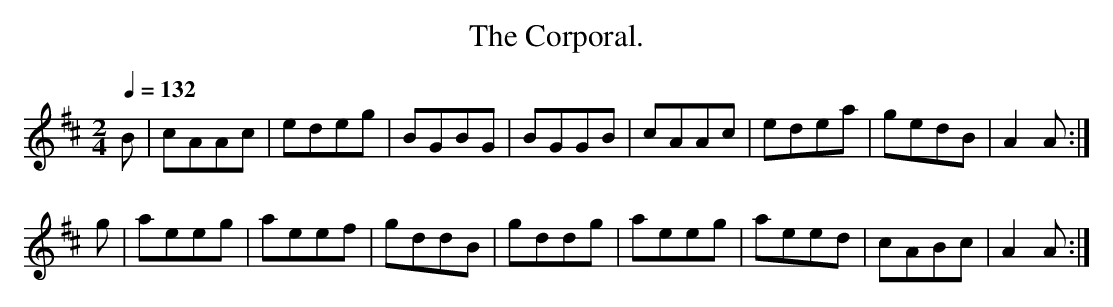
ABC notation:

X:1
T:The Corporal.
M:2/4
L:1/8
Q:1/4=132
K:A mixolydian
B|cAAc|edeg|BGBG|BGGB|cAAc|edea|gedB|A2A:|
g|aeeg|aeef|gddB|gddg|aeeg|aeed|cABc|A2A:|
